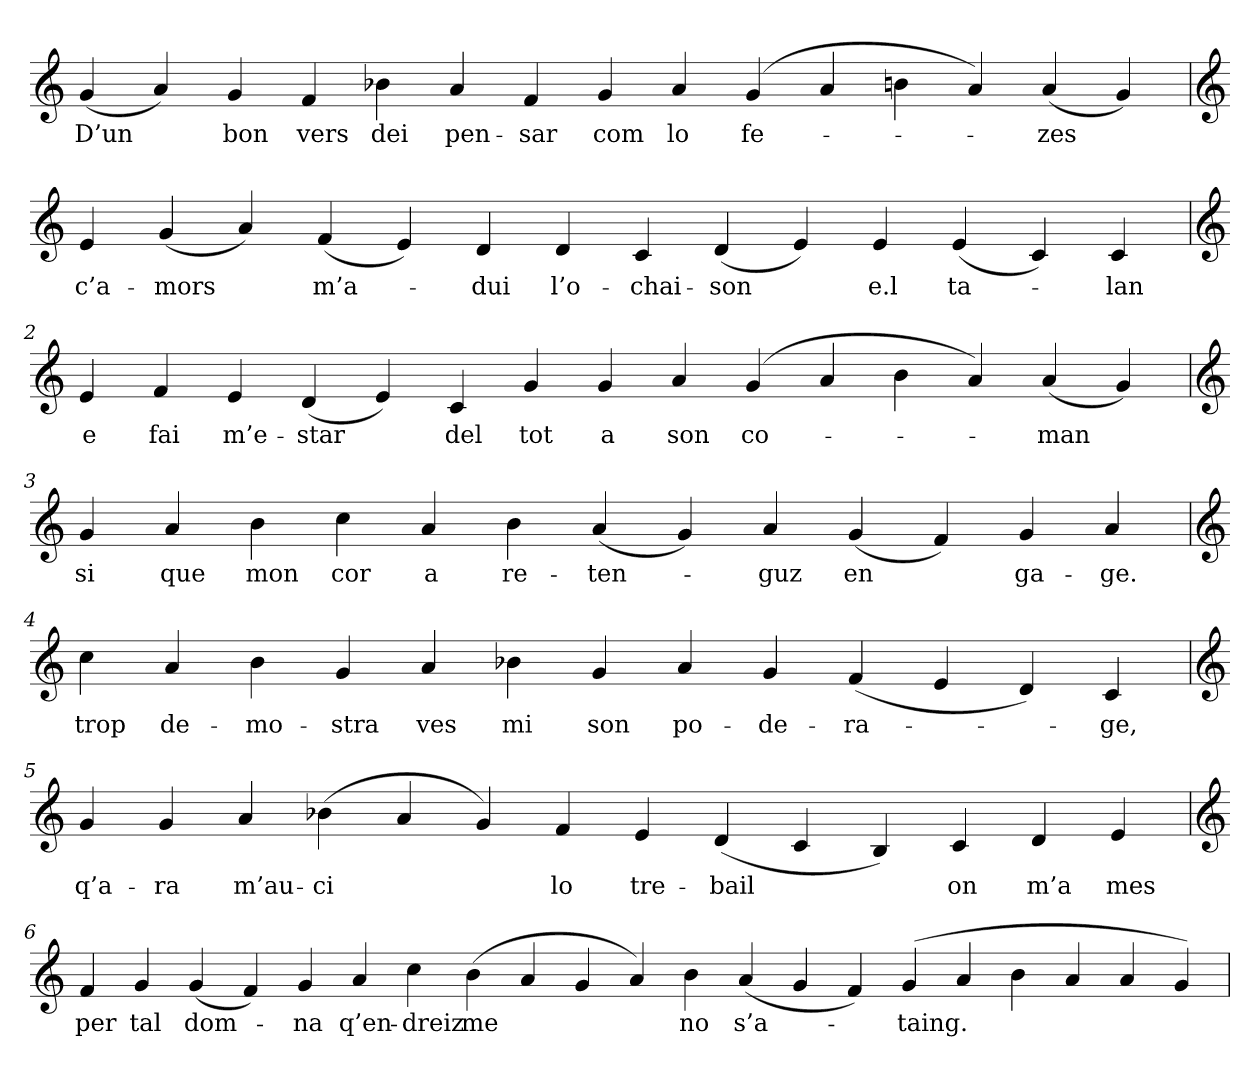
**kern	**text
*part1	*part1
*staff1	*staff1
*clefG2	*
=	=
(4g	D’un
4a)	.
4g	bon
4f	vers
4b-X	dei
4a	pen-
4f	-sar
4g	com
4a	lo
(4g	fe-
4a	.
4bn	.
4a)	.
(4a	-zes
4g)	.
=1	=1
*clefG2	*
4e	c’a-
(4g	-mors
4a)	.
(4f	m’a-
4e)	.
4d	-dui
4d	l’o-
4c	-chai-
(4d	-son
4e)	.
4e	e.l
(4e	ta-
4c)	.
4c	-lan
=2	=2
*clefG2	*
4e	e
4f	fai
4e	m’e-
(4d	-star
4e)	.
4c	del
4g	tot
4g	a
4a	son
(4g	co-
4a	.
4b	.
4a)	.
(4a	-man
4g)	.
=3	=3
*clefG2	*
4g	si
4a	que
4b	mon
4cc	cor
4a	a
4b	re-
(4a	-ten-
4g)	.
4a	-guz
(4g	en
4f)	.
4g	ga-
4a	-ge.
=4	=4
*clefG2	*
4cc	trop
4a	de-
4b	-mo-
4g	-stra
4a	ves
4b-X	mi
4g	son
4a	po-
4g	-de-
(4f	-ra-
4e	.
4d)	.
4c	-ge,
=5	=5
*clefG2	*
4g	q’a-
4g	-ra
4a	m’au-
(4b-X	-ci
4a	.
4g)	.
4f	lo
4e	tre-
(4d	-bail
4c	.
4B)	.
4c	on
4d	m’a
4e	mes
=6	=6
*clefG2	*
4f	per
4g	tal
(4g	dom-
4f)	.
4g	-na
4a	q’en-
4cc	-dreiz
(4b	me
4a	.
4g	.
4a)	.
4b	no
(4a	s’a-
4g	.
4f)	.
(4g	-taing.
4a	.
4b	.
4a	.
4a	.
4g)	.
=	=
*-	*-
